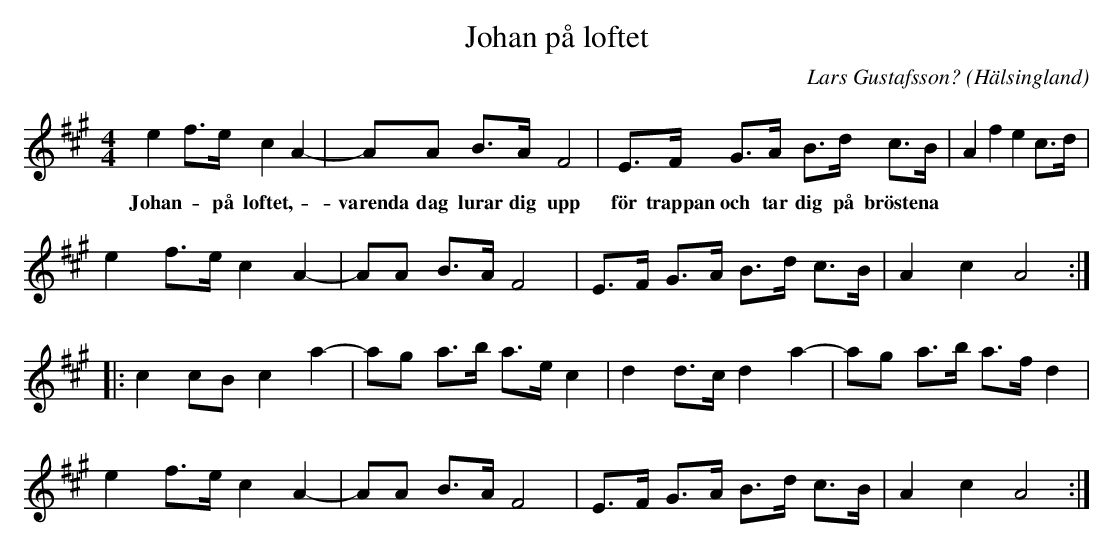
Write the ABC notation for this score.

X:1
T:Johan på loftet
C:Lars Gustafsson?
O:Hälsingland
M:4/4
L:1/8
K:A
e2 f>e c2 A2-|AA B>A F4|E>F G>A B>d c>B|A2 f2 e2 c>d|
w: Johan - på loftet, - varenda dag lurar dig upp för trappan och tar dig på bröstena
e2 f>e c2 A2-|AA B>A F4|E>F G>A B>d c>B|A2 c2 A4:|
|:c2 cB c2 a2-|ag a>b a>e c2|d2 d>c d2 a2-|ag a>b a>f d2|
e2 f>e c2 A2-|AA B>A F4|E>F G>A B>d c>B|A2 c2 A4:|
